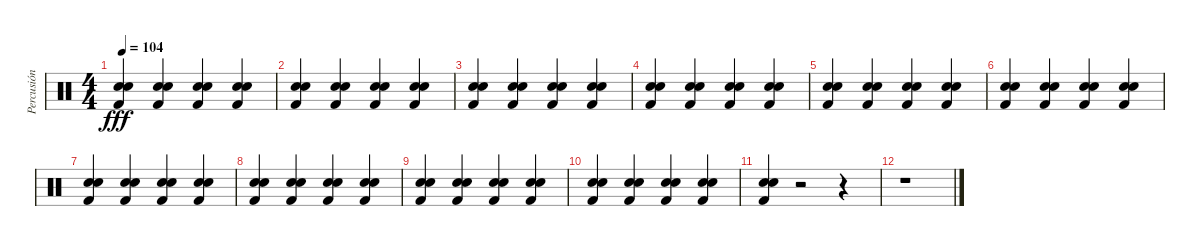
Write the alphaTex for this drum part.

\track ("Percusión" "Percusión") {instrument percussion}
\staff {score}
\articulation defaults
\ts (4 4)
\tempo 104
\clef neutral
\ks c
("Snare (hit) 2" "Electric Snare (hit)" "Kick (hit) 2").4{dy fff} ("Snare (hit) 2" "Electric Snare (hit)" "Kick (hit) 2").4 ("Snare (hit) 2" "Electric Snare (hit)" "Kick (hit) 2").4 ("Snare (hit) 2" "Electric Snare (hit)" "Kick (hit) 2").4 |
("Snare (hit) 2" "Electric Snare (hit)" "Kick (hit) 2").4 ("Snare (hit) 2" "Electric Snare (hit)" "Kick (hit) 2").4 ("Snare (hit) 2" "Electric Snare (hit)" "Kick (hit) 2").4 ("Snare (hit) 2" "Electric Snare (hit)" "Kick (hit) 2").4 |
("Snare (hit) 2" "Electric Snare (hit)" "Kick (hit) 2").4 ("Snare (hit) 2" "Electric Snare (hit)" "Kick (hit) 2").4 ("Snare (hit) 2" "Electric Snare (hit)" "Kick (hit) 2").4 ("Snare (hit) 2" "Electric Snare (hit)" "Kick (hit) 2").4 |
("Snare (hit) 2" "Electric Snare (hit)" "Kick (hit) 2").4 ("Snare (hit) 2" "Electric Snare (hit)" "Kick (hit) 2").4 ("Snare (hit) 2" "Electric Snare (hit)" "Kick (hit) 2").4 ("Snare (hit) 2" "Electric Snare (hit)" "Kick (hit) 2").4 |
("Snare (hit) 2" "Electric Snare (hit)" "Kick (hit) 2").4 ("Snare (hit) 2" "Electric Snare (hit)" "Kick (hit) 2").4 ("Snare (hit) 2" "Electric Snare (hit)" "Kick (hit) 2").4 ("Snare (hit) 2" "Electric Snare (hit)" "Kick (hit) 2").4 |
("Snare (hit) 2" "Electric Snare (hit)" "Kick (hit) 2").4 ("Snare (hit) 2" "Electric Snare (hit)" "Kick (hit) 2").4 ("Snare (hit) 2" "Electric Snare (hit)" "Kick (hit) 2").4 ("Snare (hit) 2" "Electric Snare (hit)" "Kick (hit) 2").4 |
("Snare (hit) 2" "Electric Snare (hit)" "Kick (hit) 2").4 ("Snare (hit) 2" "Electric Snare (hit)" "Kick (hit) 2").4 ("Snare (hit) 2" "Electric Snare (hit)" "Kick (hit) 2").4 ("Snare (hit) 2" "Electric Snare (hit)" "Kick (hit) 2").4 |
("Snare (hit) 2" "Electric Snare (hit)" "Kick (hit) 2").4 ("Snare (hit) 2" "Electric Snare (hit)" "Kick (hit) 2").4 ("Snare (hit) 2" "Electric Snare (hit)" "Kick (hit) 2").4 ("Snare (hit) 2" "Electric Snare (hit)" "Kick (hit) 2").4 |
("Snare (hit) 2" "Electric Snare (hit)" "Kick (hit) 2").4 ("Snare (hit) 2" "Electric Snare (hit)" "Kick (hit) 2").4 ("Snare (hit) 2" "Electric Snare (hit)" "Kick (hit) 2").4 ("Snare (hit) 2" "Electric Snare (hit)" "Kick (hit) 2").4 |
("Snare (hit) 2" "Electric Snare (hit)" "Kick (hit) 2").4 ("Snare (hit) 2" "Electric Snare (hit)" "Kick (hit) 2").4 ("Snare (hit) 2" "Electric Snare (hit)" "Kick (hit) 2").4 ("Snare (hit) 2" "Electric Snare (hit)" "Kick (hit) 2").4 |
("Snare (hit) 2" "Electric Snare (hit)" "Kick (hit) 2").4 r.2 r.4 |
r.1
